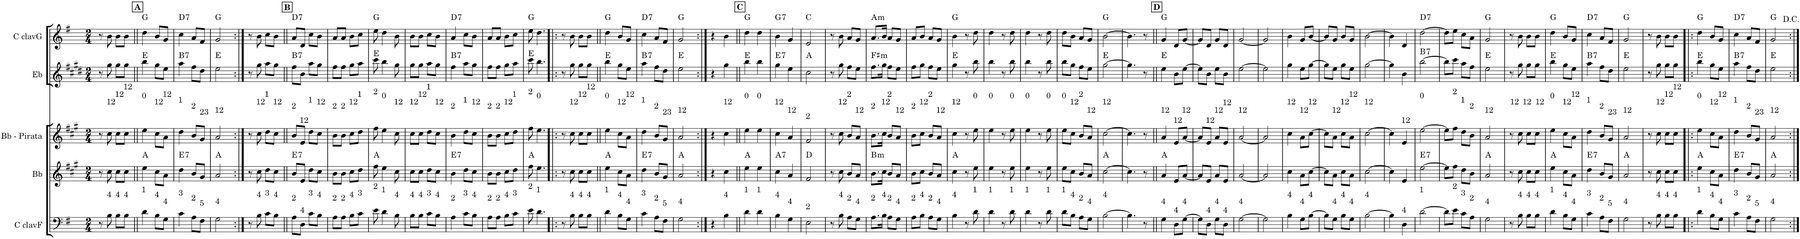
**kern	**kern	**harte	**kern	**kern	**harte	**kern	**harte
*part5	*part4	*part4	*part3	*part2	*part2	*part1	*part1
*staff5	*staff4	*	*staff3	*staff2	*	*staff1	*
*I"C clavF	*I"Bb	*	*I"Bb - Pirata	*I"Eb	*	*I"C clavG	*
*clefF4	*clefG2	*	*clefG2	*clefG2	*	*clefG2	*
*	*Trd1c2	*	*Trd1c2	*Trd5c9	*	*	*
*k[f#]	*k[f#c#g#]	*	*k[f#c#g#]	*k[f#c#g#d#]	*	*k[f#]	*
*G:	*A:	*	*A:	*E:	*	*G:	*
*M2/4	*M2/4	*	*M2/4	*M2/4	*	*M2/4	*
=1	=1	=1	=1	=1	=1	=1	=1
8r	8r	.	8r	8r	.	8r	.
!	!	!	!LO:TX:a:t=12	!	!	!	!
!LO:TX:a:t=4	!	!	!	!	!	!	!
8B\	8cc#\	.	8cc#\	8gg#\	.	8b\	.
!	!	!	!LO:TX:a:t=12	!	!	!	!
!LO:TX:a:t=4	!	!	!	!	!	!	!
8B\L	8cc#\L	.	8cc#\L	8gg#\L	.	8b\L	.
!	!	!	!LO:TX:a:t=12	!	!	!	!
!LO:TX:a:t=4	!	!	!	!	!	!	!
8B\J	8cc#\J	.	8cc#\J	8gg#\J	.	8b\J	.
!!LO:REH:place=s1:a:B:cj:t=A
=2||	=2||	=2||	=2||	=2||	=2||	=2||	=2||
!	!	!	!LO:TX:a:t=0	!	!	!	!
!LO:TX:a:t=1	!	!	!	!	!	!	!
4d\	4ee\	A:maj	4ee\	4bb\	E:maj	4dd\	G:maj
!	!	!	!LO:TX:a:t=12	!	!	!	!
!LO:TX:a:t=4	!	!	!	!	!	!	!
8B\L	8cc#\L	.	8cc#\L	8gg#\L	.	8b/L	.
!	!	!	!LO:TX:a:t=12	!	!	!	!
!LO:TX:a:t=4	!	!	!	!	!	!	!
8G\J	8a\J	.	8a\J	8ee\J	.	8g/J	.
=3	=3	=3	=3	=3	=3	=3	=3
!	!	!	!LO:TX:a:t=1	!	!	!	!
!LO:TX:a:t=3	!	!LO:H:kt=7	!	!	!LO:H:kt=7	!	!LO:H:kt=7
4c\	4dd\	E:7	4dd\	4aa\	B:7	4cc\	D:7
!	!	!	!LO:TX:a:t=2	!	!	!	!
!LO:TX:a:t=2	!	!	!	!	!	!	!
8A\L	8b/L	.	8b/L	8ff#\L	.	8a/L	.
!	!	!	!LO:TX:a:t=23	!	!	!	!
!LO:TX:a:t=5	!	!	!	!	!	!	!
8F#\J	8g#/J	.	8g#/J	8dd#\J	.	8f#/J	.
=4	=4	=4	=4	=4	=4	=4	=4
!	!	!	!LO:TX:a:t=12	!	!	!	!
!LO:TX:a:t=4	!	!	!	!	!	!	!
2G\	2a/	A:maj	2a/	2ee\	E:maj	2g/	G:maj
=5:|!	=5:|!	=5:|!	=5:|!	=5:|!	=5:|!	=5:|!	=5:|!
8r	8r	.	8r	8r	.	8r	.
!	!	!	!LO:TX:a:t=12	!	!	!	!
!LO:TX:a:t=4	!	!	!	!	!	!	!
8B\	8cc#\	.	8cc#\	8gg#\	.	8b\	.
!	!	!	!LO:TX:a:t=1	!	!	!	!
!LO:TX:a:t=3	!	!	!	!	!	!	!
8c\L	8dd\L	.	8dd\L	8aa\L	.	8cc\L	.
!	!	!	!LO:TX:a:t=12	!	!	!	!
!LO:TX:a:t=4	!	!	!	!	!	!	!
8B\J	8cc#\J	.	8cc#\J	8gg#\J	.	8b\J	.
!!LO:REH:place=s1:a:B:cj:t=B
=6||	=6||	=6||	=6||	=6||	=6||	=6||	=6||
!	!	!	!LO:TX:a:t=2	!	!	!	!
!LO:TX:a:t=2	!	!LO:H:kt=7	!	!	!LO:H:kt=7	!	!LO:H:kt=7
8A\L	8b/L	E:7	8b/L	8ff#\L	B:7	8a/L	D:7
!	!	!	!LO:TX:a:t=12	!	!	!	!
!LO:TX:a:t=4	!	!	!	!	!	!	!
8D\J	8e/J	.	8e/J	8b\J	.	8d/J	.
!	!	!	!LO:TX:a:t=1	!	!	!	!
!LO:TX:a:t=3	!	!	!	!	!	!	!
8c\L	8dd\L	.	8dd\L	8aa\L	.	8cc\L	.
!	!	!	!LO:TX:a:t=12	!	!	!	!
!LO:TX:a:t=4	!	!	!	!	!	!	!
8B\J	8cc#\J	.	8cc#\J	8gg#\J	.	8b\J	.
=7	=7	=7	=7	=7	=7	=7	=7
!	!	!	!LO:TX:a:t=2	!	!	!	!
!LO:TX:a:t=2	!	!	!	!	!	!	!
8A\L	8b\L	.	8b\L	8ff#\L	.	8a/L	.
!	!	!	!LO:TX:a:t=2	!	!	!	!
!LO:TX:a:t=2	!	!	!	!	!	!	!
8A\J	8b\J	.	8b\J	8ff#\J	.	8a/J	.
!	!	!	!LO:TX:a:t=12	!	!	!	!
!LO:TX:a:t=4	!	!	!	!	!	!	!
8B\L	8cc#\L	.	8cc#\L	8gg#\L	.	8b\L	.
!	!	!	!LO:TX:a:t=1	!	!	!	!
!LO:TX:a:t=3	!	!	!	!	!	!	!
8c\J	8dd\J	.	8dd\J	8aa\J	.	8cc\J	.
=8	=8	=8	=8	=8	=8	=8	=8
!	!	!	!LO:TX:a:t=2	!	!	!	!
!LO:TX:a:t=2	!	!	!	!	!	!	!
8e\	8ff#\	A:maj	8ff#\	8ccc#\	E:maj	8ee\	G:maj
!	!	!	!LO:TX:a:t=0	!	!	!	!
!LO:TX:a:t=1	!	!	!	!	!	!	!
4d\	4ee\	.	4ee\	4bb\	.	4dd\	.
!	!	!	!LO:TX:a:t=12	!	!	!	!
!LO:TX:a:t=4	!	!	!	!	!	!	!
8B\	8cc#\	.	8cc#\	8gg#\	.	8b\	.
=9	=9	=9	=9	=9	=9	=9	=9
!	!	!	!LO:TX:a:t=12	!	!	!	!
!LO:TX:a:t=4	!	!	!	!	!	!	!
8B\L	8cc#\L	.	8cc#\L	8gg#\L	.	8b\L	.
!	!	!	!LO:TX:a:t=12	!	!	!	!
!LO:TX:a:t=4	!	!	!	!	!	!	!
8B\J	8cc#\J	.	8cc#\J	8gg#\J	.	8b\J	.
!	!	!	!LO:TX:a:t=1	!	!	!	!
!LO:TX:a:t=3	!	!	!	!	!	!	!
8c\L	8dd\L	.	8dd\L	8aa\L	.	8cc\L	.
!	!	!	!LO:TX:a:t=12	!	!	!	!
!LO:TX:a:t=4	!	!	!	!	!	!	!
8B\J	8cc#\J	.	8cc#\J	8gg#\J	.	8b\J	.
=10	=10	=10	=10	=10	=10	=10	=10
!	!	!	!LO:TX:a:t=2	!	!	!	!
!LO:TX:a:t=2	!	!LO:H:kt=7	!	!	!LO:H:kt=7	!	!LO:H:kt=7
4A\	4b\	E:7	4b\	4ff#\	B:7	4a/	D:7
!	!	!	!LO:TX:a:t=1	!	!	!	!
!LO:TX:a:t=3	!	!	!	!	!	!	!
8c\L	8dd\L	.	8dd\L	8aa\L	.	8cc\L	.
!	!	!	!LO:TX:a:t=12	!	!	!	!
!LO:TX:a:t=4	!	!	!	!	!	!	!
8B\J	8cc#\J	.	8cc#\J	8gg#\J	.	8b\J	.
=11	=11	=11	=11	=11	=11	=11	=11
!	!	!	!LO:TX:a:t=2	!	!	!	!
!LO:TX:a:t=2	!	!	!	!	!	!	!
8A\L	8b\L	.	8b\L	8ff#\L	.	8a/L	.
!	!	!	!LO:TX:a:t=2	!	!	!	!
!LO:TX:a:t=2	!	!	!	!	!	!	!
8A\J	8b\J	.	8b\J	8ff#\J	.	8a/J	.
!	!	!	!LO:TX:a:t=12	!	!	!	!
!LO:TX:a:t=4	!	!	!	!	!	!	!
8B\L	8cc#\L	.	8cc#\L	8gg#\L	.	8b\L	.
!	!	!	!LO:TX:a:t=1	!	!	!	!
!LO:TX:a:t=3	!	!	!	!	!	!	!
8c\J	8dd\J	.	8dd\J	8aa\J	.	8cc\J	.
=12	=12	=12	=12	=12	=12	=12	=12
!	!	!	!LO:TX:a:t=2	!	!	!	!
!LO:TX:a:t=2	!	!	!	!	!	!	!
8e\	8ff#\	A:maj	8ff#\	8ccc#\	E:maj	8ee\	G:maj
!	!	!	!LO:TX:a:t=0	!	!	!	!
!LO:TX:a:t=1	!	!	!	!	!	!	!
4.d\	4.ee\	.	4.ee\	4.bb\	.	4.dd\	.
=13!|:	=13!|:	=13!|:	=13!|:	=13!|:	=13!|:	=13!|:	=13!|:
8r	8r	.	8r	8r	.	8r	.
!	!	!	!LO:TX:a:t=12	!	!	!	!
!LO:TX:a:t=4	!	!	!	!	!	!	!
8B\	8cc#\	.	8cc#\	8gg#\	.	8b\	.
!	!	!	!LO:TX:a:t=12	!	!	!	!
!LO:TX:a:t=4	!	!	!	!	!	!	!
8B\L	8cc#\L	.	8cc#\L	8gg#\L	.	8b\L	.
!	!	!	!LO:TX:a:t=12	!	!	!	!
!LO:TX:a:t=4	!	!	!	!	!	!	!
8B\J	8cc#\J	.	8cc#\J	8gg#\J	.	8b\J	.
=14||	=14||	=14||	=14||	=14||	=14||	=14||	=14||
!	!	!	!LO:TX:a:t=0	!	!	!	!
!LO:TX:a:t=1	!	!	!	!	!	!	!
4d\	4ee\	A:maj	4ee\	4bb\	E:maj	4dd\	G:maj
!	!	!	!LO:TX:a:t=12	!	!	!	!
!LO:TX:a:t=4	!	!	!	!	!	!	!
8B\L	8cc#\L	.	8cc#\L	8gg#\L	.	8b/L	.
!	!	!	!LO:TX:a:t=12	!	!	!	!
!LO:TX:a:t=4	!	!	!	!	!	!	!
8G\J	8a\J	.	8a\J	8ee\J	.	8g/J	.
=15	=15	=15	=15	=15	=15	=15	=15
!	!	!	!LO:TX:a:t=1	!	!	!	!
!LO:TX:a:t=3	!	!LO:H:kt=7	!	!	!LO:H:kt=7	!	!LO:H:kt=7
4c\	4dd\	E:7	4dd\	4aa\	B:7	4cc\	D:7
!	!	!	!LO:TX:a:t=2	!	!	!	!
!LO:TX:a:t=2	!	!	!	!	!	!	!
8A\L	8b/L	.	8b/L	8ff#\L	.	8a/L	.
!	!	!	!LO:TX:a:t=23	!	!	!	!
!LO:TX:a:t=5	!	!	!	!	!	!	!
8F#\J	8g#/J	.	8g#/J	8dd#\J	.	8f#/J	.
=16	=16	=16	=16	=16	=16	=16	=16
!	!	!	!LO:TX:a:t=12	!	!	!	!
!LO:TX:a:t=4	!	!	!	!	!	!	!
2G\	2a/	A:maj	2a/	2ee\	E:maj	2g/	G:maj
=17:|!	=17:|!	=17:|!	=17:|!	=17:|!	=17:|!	=17:|!	=17:|!
4r	4r	.	4r	4r	.	4r	.
!	!	!	!LO:TX:a:t=12	!	!	!	!
!LO:TX:a:t=4	!	!	!	!	!	!	!
4B\	4cc#\	.	4cc#\	4gg#\	.	4b\	.
!!LO:REH:place=s1:a:B:cj:t=C
=18||	=18||	=18||	=18||	=18||	=18||	=18||	=18||
!	!	!	!LO:TX:a:t=0	!	!	!	!
!LO:TX:a:t=1	!	!	!	!	!	!	!
4d\	4ee\	A:maj	4ee\	4bb\	E:maj	4dd\	G:maj
!	!	!	!LO:TX:a:t=0	!	!	!	!
!LO:TX:a:t=1	!	!	!	!	!	!	!
4d\	4ee\	.	4ee\	4bb\	.	4dd\	.
=19	=19	=19	=19	=19	=19	=19	=19
!	!	!	!LO:TX:a:t=12	!	!	!	!
!LO:TX:a:t=4	!	!LO:H:kt=7	!	!	!LO:H:kt=7	!	!LO:H:kt=7
4B\	4cc#\	A:7	4cc#\	4gg#\	E:7	4b\	G:7
!	!	!	!LO:TX:a:t=12	!	!	!	!
!LO:TX:a:t=4	!	!	!	!	!	!	!
4G\	4a/	.	4a/	4ee\	.	4g/	.
=20	=20	=20	=20	=20	=20	=20	=20
!	!	!	!LO:TX:a:t=2	!	!	!	!
!LO:TX:a:t=2	!	!	!	!	!	!	!
2E\	2f#/	D:maj	2f#/	2cc#\	A:maj	2e/	C:maj
=21	=21	=21	=21	=21	=21	=21	=21
8r	8r	.	8r	8r	.	8r	.
!	!	!	!LO:TX:a:t=12	!	!	!	!
!LO:TX:a:t=4	!	!	!	!	!	!	!
8B\	8cc#\	.	8cc#\	8gg#\	.	8b\	.
!	!	!	!LO:TX:a:t=2	!	!	!	!
!LO:TX:a:t=2	!	!	!	!	!	!	!
8A\L	8b/L	.	8b/L	8ff#\L	.	8a/L	.
!	!	!	!LO:TX:a:t=12	!	!	!	!
!LO:TX:a:t=4	!	!	!	!	!	!	!
8G\J	8a/J	.	8a/J	8ee\J	.	8g/J	.
=22	=22	=22	=22	=22	=22	=22	=22
!	!	!	!LO:TX:a:t=2	!	!	!	!
!LO:TX:a:t=2	!	!LO:H:kt=m	!	!	!LO:H:kt=m	!	!LO:H:kt=m
8.A\L	8.b\L	B:min	8.b\L	8.ff#\L	F#:min	8.a/L	A:min
!	!	!	!LO:TX:a:t=12	!	!	!	!
!LO:TX:a:t=4	!	!	!	!	!	!	!
16B\Jk	16cc#\Jk	.	16cc#\Jk	16gg#\Jk	.	16b/Jk	.
!	!	!	!LO:TX:a:t=2	!	!	!	!
!LO:TX:a:t=2	!	!	!	!	!	!	!
8A\L	8b/L	.	8b/L	8ff#\L	.	8a/L	.
!	!	!	!LO:TX:a:t=12	!	!	!	!
!LO:TX:a:t=4	!	!	!	!	!	!	!
8G\J	8a/J	.	8a/J	8ee\J	.	8g/J	.
=23	=23	=23	=23	=23	=23	=23	=23
!	!	!	!LO:TX:a:t=2	!	!	!	!
!LO:TX:a:t=2	!	!	!	!	!	!	!
8A\L	8b\L	.	8b\L	8ff#\L	.	8a/L	.
!	!	!	!LO:TX:a:t=12	!	!	!	!
!LO:TX:a:t=4	!	!	!	!	!	!	!
8B\J	8cc#\J	.	8cc#\J	8gg#\J	.	8b/J	.
!	!	!	!LO:TX:a:t=2	!	!	!	!
!LO:TX:a:t=2	!	!	!	!	!	!	!
8A\L	8b/L	.	8b/L	8ff#\L	.	8a/L	.
!	!	!	!LO:TX:a:t=12	!	!	!	!
!LO:TX:a:t=4	!	!	!	!	!	!	!
8G\J	8a/J	.	8a/J	8ee\J	.	8g/J	.
=24	=24	=24	=24	=24	=24	=24	=24
!	!	!	!LO:TX:a:t=12	!	!	!	!
!LO:TX:a:t=4	!	!	!	!	!	!	!
4B\	4cc#\	A:maj	4cc#\	4gg#\	E:maj	4b\	G:maj
8r	8r	.	8r	8r	.	8r	.
!	!	!	!LO:TX:a:t=0	!	!	!	!
!LO:TX:a:t=1	!	!	!	!	!	!	!
8d\	8ee\	.	8ee\	8bb\	.	8dd\	.
=25	=25	=25	=25	=25	=25	=25	=25
!	!	!	!LO:TX:a:t=0	!	!	!	!
!LO:TX:a:t=1	!	!	!	!	!	!	!
4d\	4ee\	.	4ee\	4bb\	.	4dd\	.
8r	8r	.	8r	8r	.	8r	.
!	!	!	!LO:TX:a:t=0	!	!	!	!
!LO:TX:a:t=1	!	!	!	!	!	!	!
8d\	8ee\	.	8ee\	8bb\	.	8dd\	.
=26	=26	=26	=26	=26	=26	=26	=26
!	!	!	!LO:TX:a:t=0	!	!	!	!
!LO:TX:a:t=1	!	!	!	!	!	!	!
4d\	4ee\	.	4ee\	4bb\	.	4dd\	.
8r	8r	.	8r	8r	.	8r	.
!	!	!	!LO:TX:a:t=0	!	!	!	!
!LO:TX:a:t=1	!	!	!	!	!	!	!
8d\	8ee\	.	8ee\	8bb\	.	8dd\	.
=27	=27	=27	=27	=27	=27	=27	=27
!	!	!	!LO:TX:a:t=0	!	!	!	!
!LO:TX:a:t=1	!	!	!	!	!	!	!
8d\L	8ee\L	.	8ee\L	8bb\L	.	8dd\L	.
!	!	!	!LO:TX:a:t=12	!	!	!	!
!LO:TX:a:t=4	!	!	!	!	!	!	!
8B\J	8cc#\J	.	8cc#\J	8gg#\J	.	8b\J	.
!	!	!	!LO:TX:a:t=2	!	!	!	!
!LO:TX:a:t=2	!	!	!	!	!	!	!
8A\L	8b/L	.	8b/L	8ff#\L	.	8a/L	.
!	!	!	!LO:TX:a:t=12	!	!	!	!
!LO:TX:a:t=4	!	!	!	!	!	!	!
8G\J	8a/J	.	8a/J	8ee\J	.	8g/J	.
=28	=28	=28	=28	=28	=28	=28	=28
!	!	!	!LO:TX:a:t=12	!	!	!	!
!LO:TX:a:t=4	!	!	!	!	!	!	!
[>2B\	[>2cc#\	A:maj	[>2cc#\	[>2gg#\	E:maj	[>2b\	G:maj
=29	=29	=29	=29	=29	=29	=29	=29
4.B\]	4.cc#\]	.	4.cc#\]	4.gg#\]	.	4.b\]	.
8r	8r	.	8r	8r	.	8r	.
!!LO:REH:place=s1:a:B:cj:t=D
=30||	=30||	=30||	=30||	=30||	=30||	=30||	=30||
!	!	!	!LO:TX:a:t=12	!	!	!	!
!LO:TX:a:t=4	!	!	!	!	!	!	!
4G\	4a/	A:maj	4a/	4ee\	E:maj	4g/	G:maj
!	!	!	!LO:TX:a:t=12	!	!	!	!
!LO:TX:a:t=4	!	!	!	!	!	!	!
8D\L	8e/L	.	8e/L	8b\L	.	8d/L	.
!	!	!	!LO:TX:a:t=12	!	!	!	!
!LO:TX:a:t=4	!	!	!	!	!	!	!
[>8G\J	[<8a/J	.	[<8a/J	[>8ee\J	.	[<8g/J	.
=31	=31	=31	=31	=31	=31	=31	=31
8G\L]	8a/L]	.	8a/L]	8ee\L]	.	8g/L]	.
!	!	!	!LO:TX:a:t=12	!	!	!	!
!LO:TX:a:t=4	!	!	!	!	!	!	!
8D\J	8e/J	.	8e/J	8b\J	.	8d/J	.
!	!	!	!LO:TX:a:t=12	!	!	!	!
!LO:TX:a:t=4	!	!	!	!	!	!	!
8G\L	8a/L	.	8a/L	8ee\L	.	8g/L	.
!	!	!	!LO:TX:a:t=12	!	!	!	!
!LO:TX:a:t=4	!	!	!	!	!	!	!
8D\J	8e/J	.	8e/J	8b\J	.	8d/J	.
=32	=32	=32	=32	=32	=32	=32	=32
!	!	!	!LO:TX:a:t=12	!	!	!	!
!LO:TX:a:t=4	!	!	!	!	!	!	!
[>2G\	[<2a/	.	[<2a/	[>2ee\	.	[<2g/	.
=33	=33	=33	=33	=33	=33	=33	=33
2G\]	2a/]	.	2a/]	2ee\]	.	2g/]	.
=34	=34	=34	=34	=34	=34	=34	=34
!	!	!	!LO:TX:a:t=12	!	!	!	!
!LO:TX:a:t=4	!	!	!	!	!	!	!
4B\	4cc#\	.	4cc#\	4gg#\	.	4b\	.
!	!	!	!LO:TX:a:t=12	!	!	!	!
!LO:TX:a:t=4	!	!	!	!	!	!	!
8G\L	8a\L	.	8a\L	8ee\L	.	8g/L	.
!	!	!	!LO:TX:a:t=12	!	!	!	!
!LO:TX:a:t=4	!	!	!	!	!	!	!
[>8B\J	[>8cc#\J	.	[>8cc#\J	[>8gg#\J	.	[<8b/J	.
=35	=35	=35	=35	=35	=35	=35	=35
8B\L]	8cc#\L]	.	8cc#\L]	8gg#\L]	.	8b/L]	.
!	!	!	!LO:TX:a:t=12	!	!	!	!
!LO:TX:a:t=4	!	!	!	!	!	!	!
8G\J	8a\J	.	8a\J	8ee\J	.	8g/J	.
!	!	!	!LO:TX:a:t=12	!	!	!	!
!LO:TX:a:t=4	!	!	!	!	!	!	!
8B\L	8cc#\L	.	8cc#\L	8gg#\L	.	8b/L	.
!	!	!	!LO:TX:a:t=12	!	!	!	!
!LO:TX:a:t=4	!	!	!	!	!	!	!
8G\J	8a\J	.	8a\J	8ee\J	.	8g/J	.
=36	=36	=36	=36	=36	=36	=36	=36
!	!	!	!LO:TX:a:t=12	!	!	!	!
!LO:TX:a:t=4	!	!	!	!	!	!	!
[>2B\	[>2cc#\	.	[>2cc#\	[>2gg#\	.	[>2b\	.
=37	=37	=37	=37	=37	=37	=37	=37
4B\]	4cc#\]	.	4cc#\]	4gg#\]	.	4b\]	.
!	!	!	!LO:TX:a:t=12	!	!	!	!
!LO:TX:a:t=4	!	!	!	!	!	!	!
4D\	4e/	.	4e/	4b\	.	4d/	.
=38	=38	=38	=38	=38	=38	=38	=38
!	!	!	!LO:TX:a:t=0	!	!	!	!
!LO:TX:a:t=1	!	!LO:H:kt=7	!	!	!LO:H:kt=7	!	!LO:H:kt=7
[>2d\	[>2ee\	E:7	[>2ee\	[>2bb\	B:7	[>2dd\	D:7
=39	=39	=39	=39	=39	=39	=39	=39
8d\L]	8ee\L]	.	8ee\L]	8bb\L]	.	8dd\L]	.
!	!	!	!LO:TX:a:t=2	!	!	!	!
!LO:TX:a:t=2	!	!	!	!	!	!	!
8e\J	8ff#\J	.	8ff#\J	8ccc#\J	.	8ee\J	.
!	!	!	!LO:TX:a:t=1	!	!	!	!
!LO:TX:a:t=3	!	!	!	!	!	!	!
8c\L	8dd\L	.	8dd\L	8aa\L	.	8cc\L	.
!	!	!	!LO:TX:a:t=2	!	!	!	!
!LO:TX:a:t=2	!	!	!	!	!	!	!
8A\J	8b\J	.	8b\J	8ff#\J	.	8a\J	.
=40	=40	=40	=40	=40	=40	=40	=40
!	!	!	!LO:TX:a:t=12	!	!	!	!
!LO:TX:a:t=4	!	!	!	!	!	!	!
2G\	2a/	A:maj	2a/	2ee\	E:maj	2g/	G:maj
=41	=41	=41	=41	=41	=41	=41	=41
8r	8r	.	8r	8r	.	8r	.
!	!	!	!LO:TX:a:t=12	!	!	!	!
!LO:TX:a:t=4	!	!	!	!	!	!	!
8B\	8cc#\	.	8cc#\	8gg#\	.	8b\	.
!	!	!	!LO:TX:a:t=12	!	!	!	!
!LO:TX:a:t=4	!	!	!	!	!	!	!
8B\L	8cc#\L	.	8cc#\L	8gg#\L	.	8b\L	.
!	!	!	!LO:TX:a:t=12	!	!	!	!
!LO:TX:a:t=4	!	!	!	!	!	!	!
8B\J	8cc#\J	.	8cc#\J	8gg#\J	.	8b\J	.
=42	=42	=42	=42	=42	=42	=42	=42
!	!	!	!LO:TX:a:t=0	!	!	!	!
!LO:TX:a:t=1	!	!	!	!	!	!	!
4d\	4ee\	A:maj	4ee\	4bb\	E:maj	4dd\	G:maj
!	!	!	!LO:TX:a:t=12	!	!	!	!
!LO:TX:a:t=4	!	!	!	!	!	!	!
8B\L	8cc#\L	.	8cc#\L	8gg#\L	.	8b/L	.
!	!	!	!LO:TX:a:t=12	!	!	!	!
!LO:TX:a:t=4	!	!	!	!	!	!	!
8G\J	8a\J	.	8a\J	8ee\J	.	8g/J	.
=43	=43	=43	=43	=43	=43	=43	=43
!	!	!	!LO:TX:a:t=1	!	!	!	!
!LO:TX:a:t=3	!	!LO:H:kt=7	!	!	!LO:H:kt=7	!	!LO:H:kt=7
4c\	4dd\	E:7	4dd\	4aa\	B:7	4cc\	D:7
!	!	!	!LO:TX:a:t=2	!	!	!	!
!LO:TX:a:t=2	!	!	!	!	!	!	!
8A\L	8b/L	.	8b/L	8ff#\L	.	8a/L	.
!	!	!	!LO:TX:a:t=23	!	!	!	!
!LO:TX:a:t=5	!	!	!	!	!	!	!
8F#\J	8g#/J	.	8g#/J	8dd#\J	.	8f#/J	.
=44	=44	=44	=44	=44	=44	=44	=44
!	!	!	!LO:TX:a:t=12	!	!	!	!
!LO:TX:a:t=4	!	!	!	!	!	!	!
2G\	2a/	A:maj	2a/	2ee\	E:maj	2g/	G:maj
=45	=45	=45	=45	=45	=45	=45	=45
8r	8r	.	8r	8r	.	8r	.
!	!	!	!LO:TX:a:t=12	!	!	!	!
!LO:TX:a:t=4	!	!	!	!	!	!	!
8B\	8cc#\	.	8cc#\	8gg#\	.	8b\	.
!	!	!	!LO:TX:a:t=12	!	!	!	!
!LO:TX:a:t=4	!	!	!	!	!	!	!
8B\L	8cc#\L	.	8cc#\L	8gg#\L	.	8b\L	.
!	!	!	!LO:TX:a:t=12	!	!	!	!
!LO:TX:a:t=4	!	!	!	!	!	!	!
8B\J	8cc#\J	.	8cc#\J	8gg#\J	.	8b\J	.
=46!|:	=46!|:	=46!|:	=46!|:	=46!|:	=46!|:	=46!|:	=46!|:
!	!	!	!LO:TX:a:t=0	!	!	!	!
!LO:TX:a:t=1	!	!	!	!	!	!	!
4d\	4ee\	A:maj	4ee\	4bb\	E:maj	4dd\	G:maj
!	!	!	!LO:TX:a:t=12	!	!	!	!
!LO:TX:a:t=4	!	!	!	!	!	!	!
8B\L	8cc#\L	.	8cc#\L	8gg#\L	.	8b/L	.
!	!	!	!LO:TX:a:t=12	!	!	!	!
!LO:TX:a:t=4	!	!	!	!	!	!	!
8G\J	8a\J	.	8a\J	8ee\J	.	8g/J	.
=47	=47	=47	=47	=47	=47	=47	=47
!	!	!	!LO:TX:a:t=1	!	!	!	!
!LO:TX:a:t=3	!	!LO:H:kt=7	!	!	!LO:H:kt=7	!	!LO:H:kt=7
4c\	4dd\	E:7	4dd\	4aa\	B:7	4cc\	D:7
!	!	!	!LO:TX:a:t=2	!	!	!	!
!LO:TX:a:t=2	!	!	!	!	!	!	!
8A\L	8b/L	.	8b/L	8ff#\L	.	8a/L	.
!	!	!	!LO:TX:a:t=23	!	!	!	!
!LO:TX:a:t=5	!	!	!	!	!	!	!
8F#\J	8g#/J	.	8g#/J	8dd#\J	.	8f#/J	.
=48	=48	=48	=48	=48	=48	=48	=48
!	!	!	!LO:TX:a:t=12	!	!	!	!
!LO:TX:a:t=4	!	!	!	!	!	!	!
2G\	2a/	A:maj	2a/	2ee\	E:maj	2g/	G:maj
=:|!	=:|!	=:|!	=:|!	=:|!	=:|!	=:|!	=:|!
*-	*-	*-	*-	*-	*-	*-	*-
